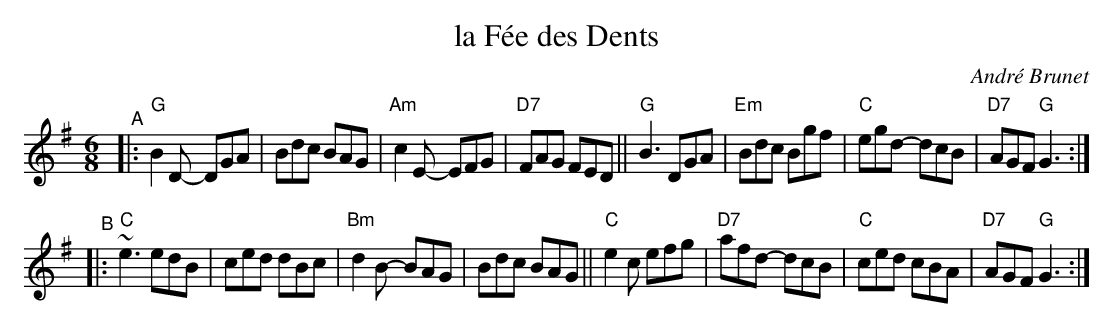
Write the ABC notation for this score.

X:1
T: la F\'ee des Dents
C: Andr\'e Brunet
M: 6/8
L: 1/8
K: G
"^A"|: "G"B2D- DGA | Bdc BAG | "Am" c2 E- EFG | "D7" FAG FED \
|| "G"B3  DGA | "Em" Bdc Bgf | "C"egd- dcB | "D7"AGF "G"G3 :|
"^B"|: "C"~e3 edB | ced dBc | "Bm" d2 B- BAG | Bdc BAG \
|| "C"e2c efg | "D7"afd- dcB | "C"ced cBA | "D7"AGF "G"G3 :|
